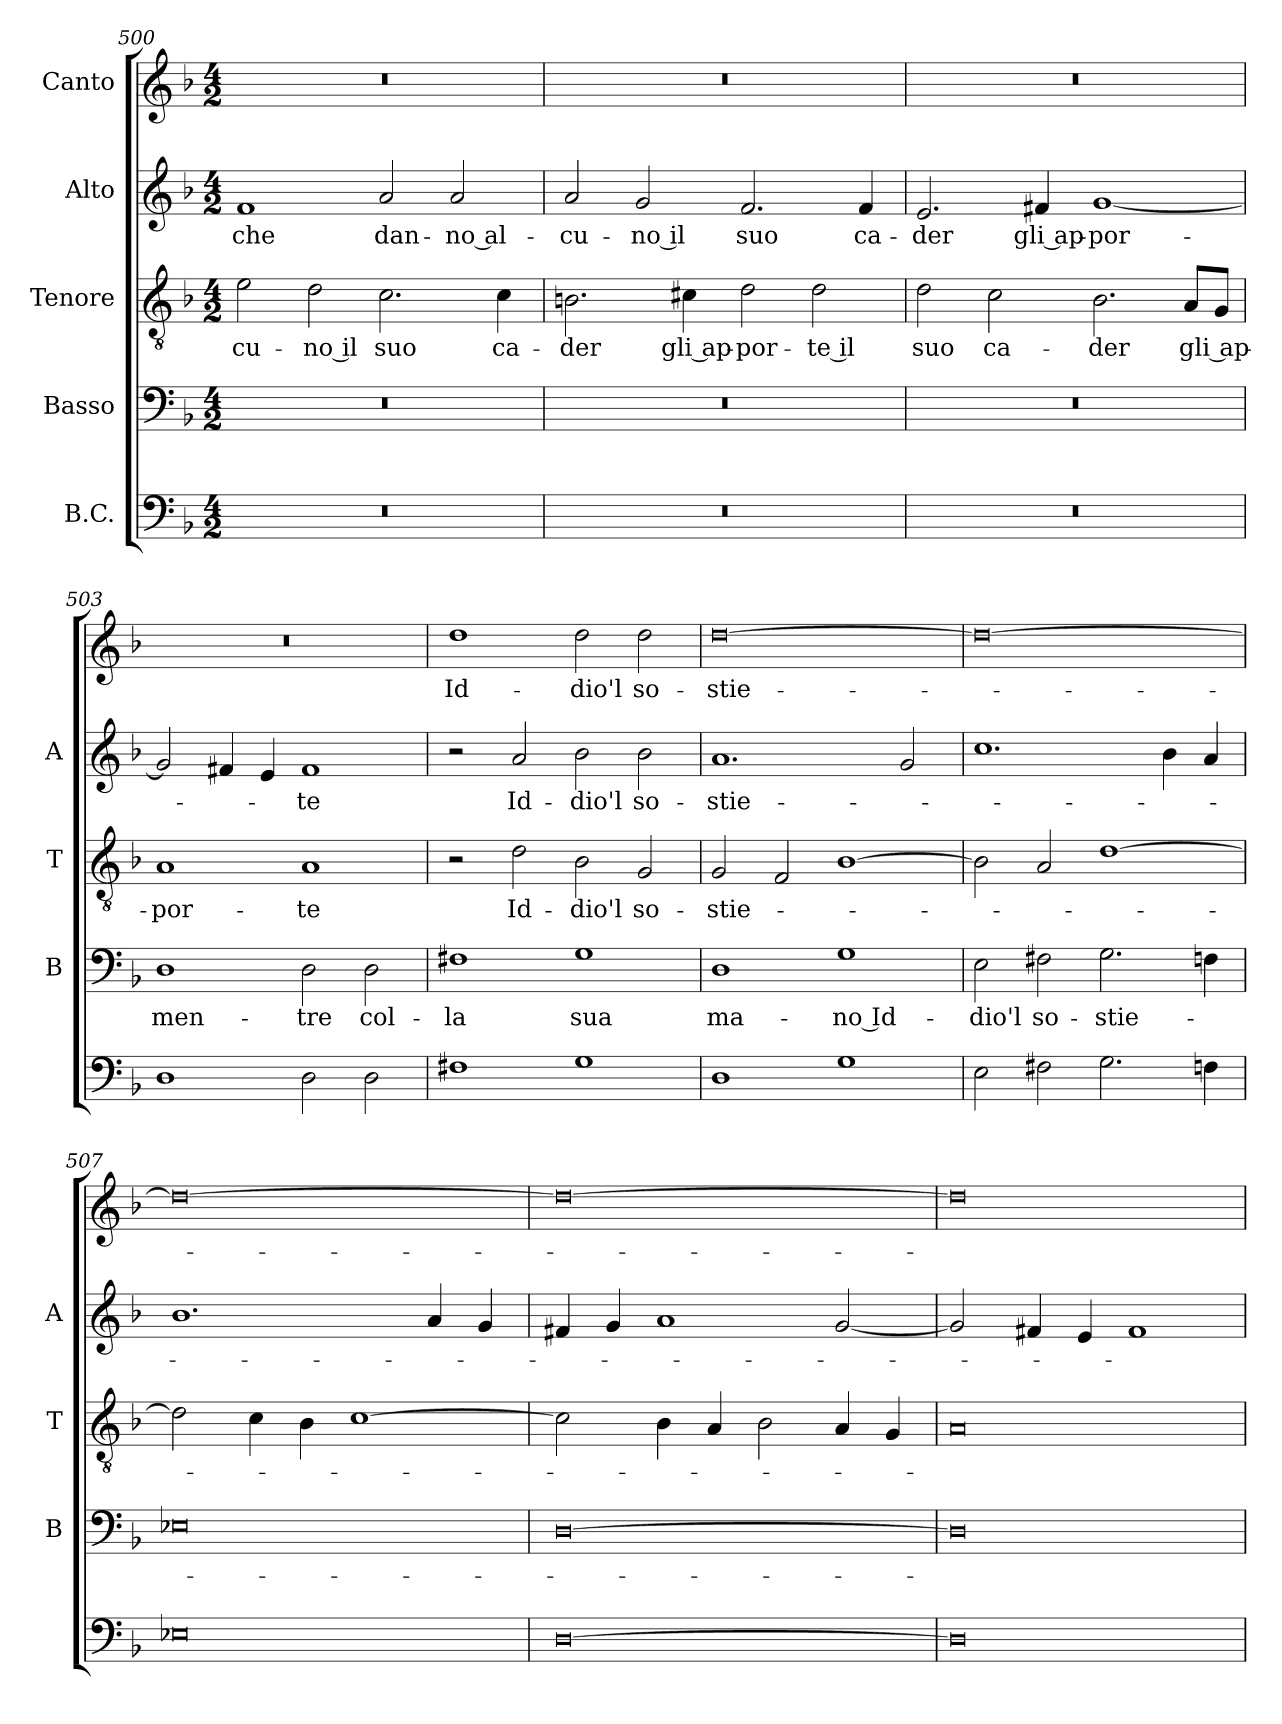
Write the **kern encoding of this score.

**kern	**kern	**text	**kern	**text	**kern	**text	**kern	**text
*part5	*part4	*part4	*part3	*part3	*part2	*part2	*part1	*part1
*staff5	*staff4	*staff4	*staff3	*staff3	*staff2	*staff2	*staff1	*staff1
*I"B.C.	*I"Basso	*	*I"Tenore	*	*I"Alto	*	*I"Canto	*
*	*I'B	*	*I'T	*	*I'A	*	*	*
!!LO:PB:g=z
*clefF4	*clefF4	*	*clefGv2	*	*clefG2	*	*clefG2	*
*k[b-]	*k[b-]	*	*k[b-]	*	*k[b-]	*	*k[b-]	*
*F:	*F:	*	*F:	*	*F:	*	*F:	*
*M4/2	*M4/2	*	*M4/2	*	*M4/2	*	*M4/2	*
=500	=500	=500	=500	=500	=500	=500	=500	=500
!	!	!	!	!LO:LY:b	!	!LO:LY:b	!	!
0r	0r	.	2e\	-cu-	1f	che	0r	.
!	!	!	!	!LO:LY:b	!	!	!	!
.	.	.	2d\	-no il	.	.	.	.
!	!	!	!	!LO:LY:b	!	!LO:LY:b	!	!
.	.	.	2.c\	suo	2a/	dan-	.	.
!	!	!	!	!	!	!LO:LY:b	!	!
.	.	.	.	.	2a/	-no al-	.	.
!	!	!	!	!LO:LY:b	!	!	!	!
.	.	.	4c\	ca-	.	.	.	.
=501	=501	=501	=501	=501	=501	=501	=501	=501
!	!	!	!	!LO:LY:b	!	!LO:LY:b	!	!
0r	0r	.	2.Bn\	-der	2a/	-cu-	0r	.
!	!	!	!	!	!	!LO:LY:b	!	!
.	.	.	.	.	2g/	-no il	.	.
!	!	!	!	!LO:LY:b	!	!	!	!
.	.	.	4c#X\	gli ap-	.	.	.	.
!	!	!	!	!LO:LY:b	!	!LO:LY:b	!	!
.	.	.	2d\	-por-	2.f/	suo	.	.
!	!	!	!	!LO:LY:b	!	!	!	!
.	.	.	2d\	-te il	.	.	.	.
!	!	!	!	!	!	!LO:LY:b	!	!
.	.	.	.	.	4f/	ca-	.	.
=502	=502	=502	=502	=502	=502	=502	=502	=502
!	!	!	!	!LO:LY:b	!	!LO:LY:b	!	!
0r	0r	.	2d\	suo	2.e/	-der	0r	.
!	!	!	!	!LO:LY:b	!	!	!	!
.	.	.	2c\	ca-	.	.	.	.
!	!	!	!	!	!	!LO:LY:b	!	!
.	.	.	.	.	4f#X/	gli ap-	.	.
!	!	!	!	!LO:LY:b	!	!LO:LY:b	!	!
.	.	.	2.B-\	-der	[1g	-por-	.	.
!	!	!	!	!LO:LY:b	!	!	!	!
.	.	.	8A/L	gli ap-	.	.	.	.
.	.	.	8G/J	.	.	.	.	.
=503	=503	=503	=503	=503	=503	=503	=503	=503
!	!	!LO:LY:b	!	!LO:LY:b	!	!	!	!
1D	1D	men-	1A	-por-	2g/]	.	0r	.
.	.	.	.	.	4f#X/	.	.	.
.	.	.	.	.	4e/	.	.	.
!	!	!LO:LY:b	!	!LO:LY:b	!	!LO:LY:b	!	!
2D\	2D\	-tre	1A	-te	1f#	-te	.	.
!	!	!LO:LY:b	!	!	!	!	!	!
2D\	2D\	col-	.	.	.	.	.	.
=504	=504	=504	=504	=504	=504	=504	=504	=504
!	!	!LO:LY:b	!	!	!	!	!	!LO:LY:b
1F#X	1F#X	-la	2r	.	2r	.	1dd	Id-
!	!	!	!	!LO:LY:b	!	!LO:LY:b	!	!
.	.	.	2d\	Id-	2a/	Id-	.	.
!	!	!LO:LY:b	!	!LO:LY:b	!	!LO:LY:b	!	!LO:LY:b
1G	1G	sua	2B-\	-dio'l	2b-\	-dio'l	2dd\	-dio'l
!	!	!	!	!LO:LY:b	!	!LO:LY:b	!	!LO:LY:b
.	.	.	2G/	so-	2b-\	so-	2dd\	so-
!!LO:LB:g=z
=505	=505	=505	=505	=505	=505	=505	=505	=505
!	!	!LO:LY:b	!	!LO:LY:b	!	!LO:LY:b	!	!LO:LY:b
1D	1D	ma-	2G/	-stie-	1.a	-stie-	[0dd	-stie-
.	.	.	2F/	.	.	.	.	.
!	!	!LO:LY:b	!	!	!	!	!	!
1G	1G	-no Id-	[1B-	.	.	.	.	.
.	.	.	.	.	2g/	.	.	.
=506	=506	=506	=506	=506	=506	=506	=506	=506
!	!	!LO:LY:b	!	!	!	!	!	!
2E\	2E\	-dio'l	2B-\]	.	1.cc	.	0dd_	.
!	!	!LO:LY:b	!	!	!	!	!	!
2F#X\	2F#X\	so-	2A/	.	.	.	.	.
!	!	!LO:LY:b	!	!	!	!	!	!
2.G\	2.G\	-stie-	[1d	.	.	.	.	.
.	.	.	.	.	4b-\	.	.	.
4Fn\	4Fn\	.	.	.	4a/	.	.	.
=507	=507	=507	=507	=507	=507	=507	=507	=507
0E-X	0E-X	.	2d\]	.	1.b-	.	0dd_	.
.	.	.	4c\	.	.	.	.	.
.	.	.	4B-\	.	.	.	.	.
.	.	.	[1c	.	.	.	.	.
.	.	.	.	.	4a/	.	.	.
.	.	.	.	.	4g/	.	.	.
=508	=508	=508	=508	=508	=508	=508	=508	=508
[0D	[0D	.	2c\]	.	4f#X/	.	0dd_	.
.	.	.	.	.	4g/	.	.	.
.	.	.	4B-\	.	1a	.	.	.
.	.	.	4A/	.	.	.	.	.
.	.	.	2B-\	.	.	.	.	.
.	.	.	4A/	.	[2g/	.	.	.
.	.	.	4G/	.	.	.	.	.
=509	=509	=509	=509	=509	=509	=509	=509	=509
0D]	0D]	.	0A	.	2g/]	.	0dd]	.
.	.	.	.	.	4f#X/	.	.	.
.	.	.	.	.	4e/	.	.	.
.	.	.	.	.	1f#	.	.	.
=	=	=	=	=	=	=	=	=
*-	*-	*-	*-	*-	*-	*-	*-	*-
